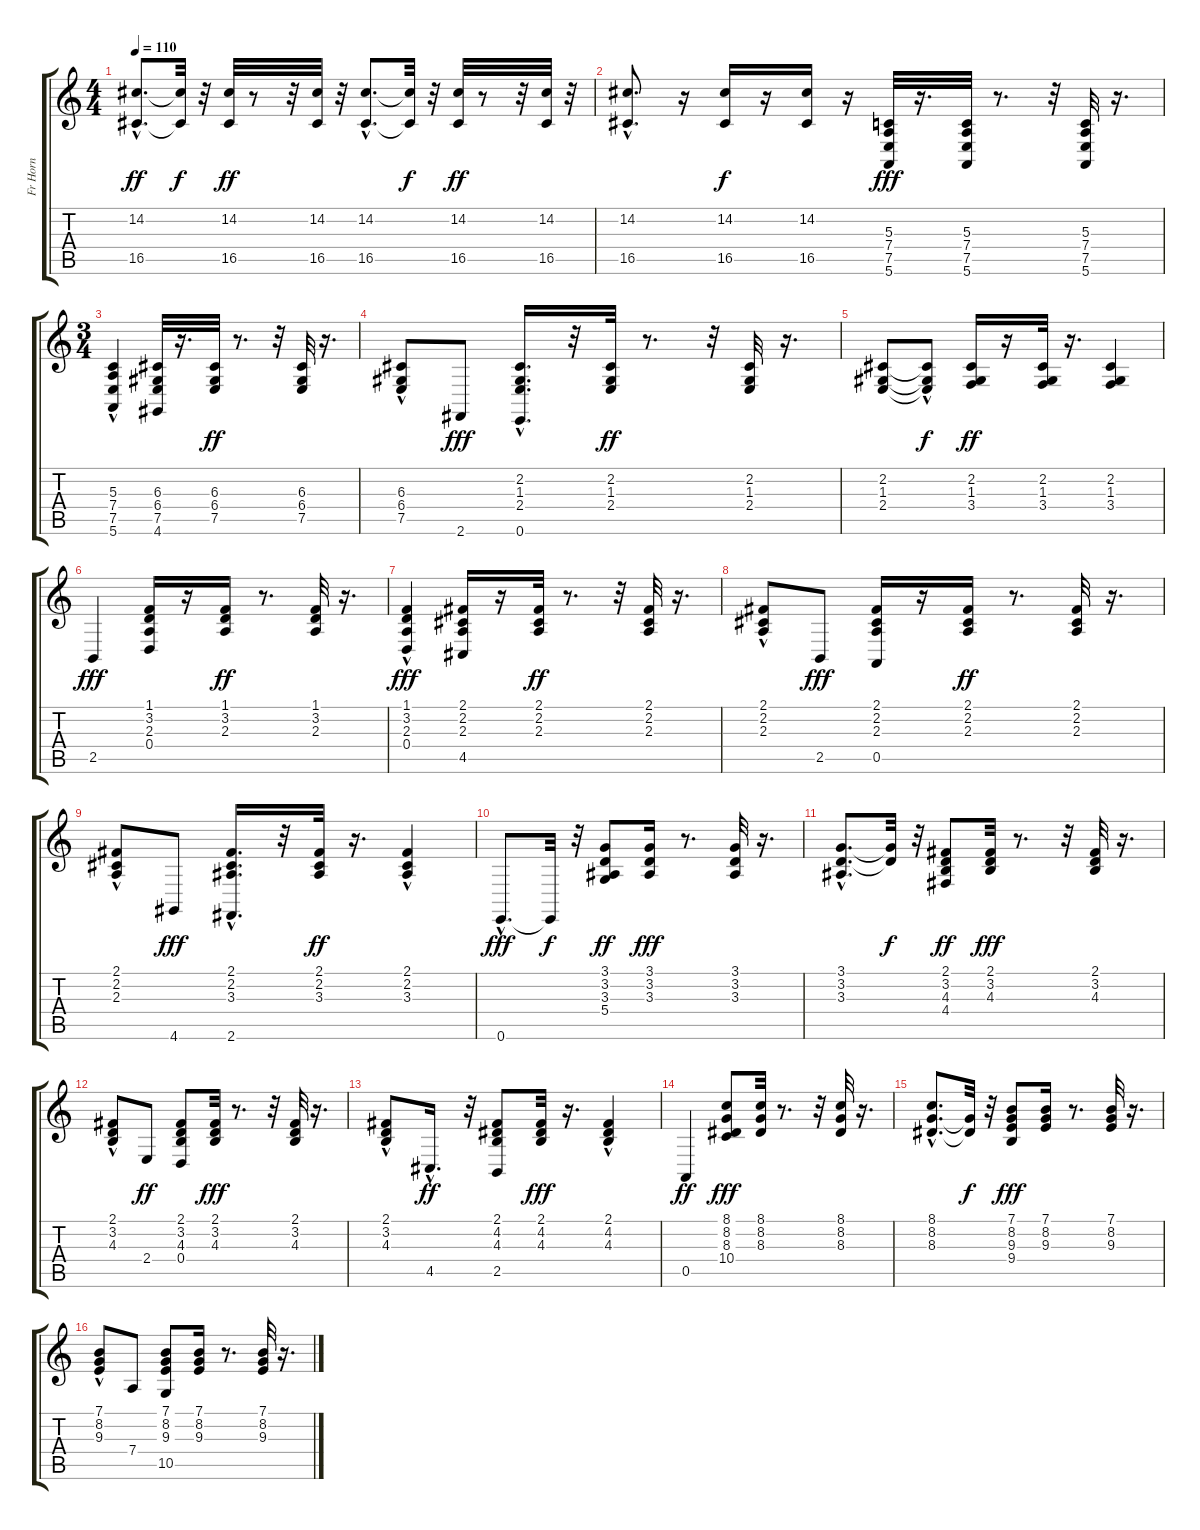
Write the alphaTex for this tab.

\track ("Fr Horn" "Fr Horn") {instrument trombone}
\staff {score tabs}
\tuning (E4 B3 G3 D3 A2 E2) {hide}
\ts (4 4)
\tempo 110
\clef g2
\ks c
(14.2{hac} 16.5{hac}).8{d dy ff} (14.2{t} 16.5{t}).32{dy f} r.32 (14.2 16.5).32{dy ff} r.8 r.32 (14.2 16.5).32 r.32 (14.2{hac} 16.5{hac}).8{d} (14.2{t} 16.5{t}).32{dy f} r.32 (14.2 16.5).32{dy ff} r.8 r.32 (14.2 16.5).32 r.32 |
(14.2{hac} 16.5{hac}).8{d} r.16 (14.2 16.5).16{dy f} r.16 (14.2 16.5).16 r.16 (5.3 7.4 7.5 5.6).32{dy fff instrument trombone} r.16{d} (5.3 7.4 7.5 5.6).32 r.8{d} r.32 (5.3 7.4 7.5 5.6).32 r.16{d} |
\ts (3 4)
(5.3{hac} 7.4{hac} 7.5{hac} 5.6).4 (6.3 6.4 7.5 4.6).32 r.16{d} (6.3 6.4 7.5).32{dy ff} r.8{d} r.32 (6.3 6.4 7.5).32 r.16{d} |
(6.3{hac} 6.4{hac} 7.5{hac}).8 2.6.8{dy fff} (2.2 1.3 2.4 0.6{hac}).16{d} r.32 (2.2 1.3 2.4).32{dy ff} r.8{d} r.32 (2.2 1.3 2.4).32 r.16{d} |
(2.2 1.3 2.4).8 (2.2{hac t} 1.3{hac t} 2.4{t}).8{dy f} (2.2 1.3 3.4).16{dy ff} r.16 (2.2 1.3 3.4).32 r.16{d} (2.2 1.3 3.4).4 |
2.5.4{dy fff} (1.1 3.2 2.3 0.4).16 r.16 (1.1 3.2 2.3).16{dy ff} r.8{d} (1.1 3.2 2.3).32 r.16{d} |
(1.1{hac} 3.2{hac} 2.3{hac} 0.4).4{dy fff} (2.1 2.2 2.3 4.5).16 r.16 (2.1 2.2 2.3).32{dy ff} r.8{d} r.32 (2.1 2.2 2.3).32 r.16{d} |
(2.1{hac} 2.2{hac} 2.3{hac}).8 2.5.8{dy fff} (2.1 2.2 2.3 0.5).16 r.16 (2.1 2.2 2.3).16{dy ff} r.8{d} (2.1 2.2 2.3).32 r.16{d} |
(2.1{hac} 2.2{hac} 2.3{hac}).8 4.6.8{dy fff} (2.1 2.2 3.3 2.6{hac}).16{d} r.32 (2.1 2.2 3.3).32{dy ff} r.16{d} (2.1{hac} 2.2{hac} 3.3{hac}).4 |
0.6{hac}.8{d dy fff} 0.6{t}.32{dy f} r.32 (3.1 3.2 3.3 5.4).8{dy ff} (3.1 3.2 3.3).16{dy fff} r.8{d} (3.1 3.2 3.3).32 r.16{d} |
(3.1{hac} 3.2{hac} 3.3{hac}).8{d} (3.1{t} 3.2{t}).32{dy f} r.32 (2.1 3.2 4.3 4.4).8{dy ff} (2.1 3.2 4.3).32{dy fff} r.8{d} r.32 (2.1 3.2 4.3).32 r.16{d} |
(2.1{hac} 3.2{hac} 4.3{hac}).8 2.4.8{dy ff} (2.1 3.2 4.3 0.4).8 (2.1 3.2 4.3).32{dy fff} r.8{d} r.32 (2.1 3.2 4.3).32 r.16{d} |
(2.1{hac} 3.2{hac} 4.3{hac}).8 4.5{hac}.16{d dy ff} r.32 (2.1 4.2 4.3 2.5).8 (2.1 4.2 4.3).32{dy fff} r.16{d} (2.1{hac} 4.2{hac} 4.3{hac}).4 |
0.5.4{dy ff} (8.1 8.2 8.3 10.4).8{dy fff} (8.1 8.2 8.3).32 r.8{d} r.32 (8.1 8.2 8.3).32 r.16{d} |
(8.1{hac} 8.2{hac} 8.3{hac}).8{d} (8.2{t} 8.3{t}).32{dy f} r.32 (7.1 8.2 9.3 9.4).8{dy fff} (7.1 8.2 9.3).16 r.8{d} (7.1 8.2 9.3).32 r.16{d} |
(7.1{hac} 8.2{hac} 9.3{hac}).8 7.4.8 (7.1 8.2 9.3 10.5).8 (7.1 8.2 9.3).16 r.8{d} (7.1 8.2 9.3).32 r.16{d}
